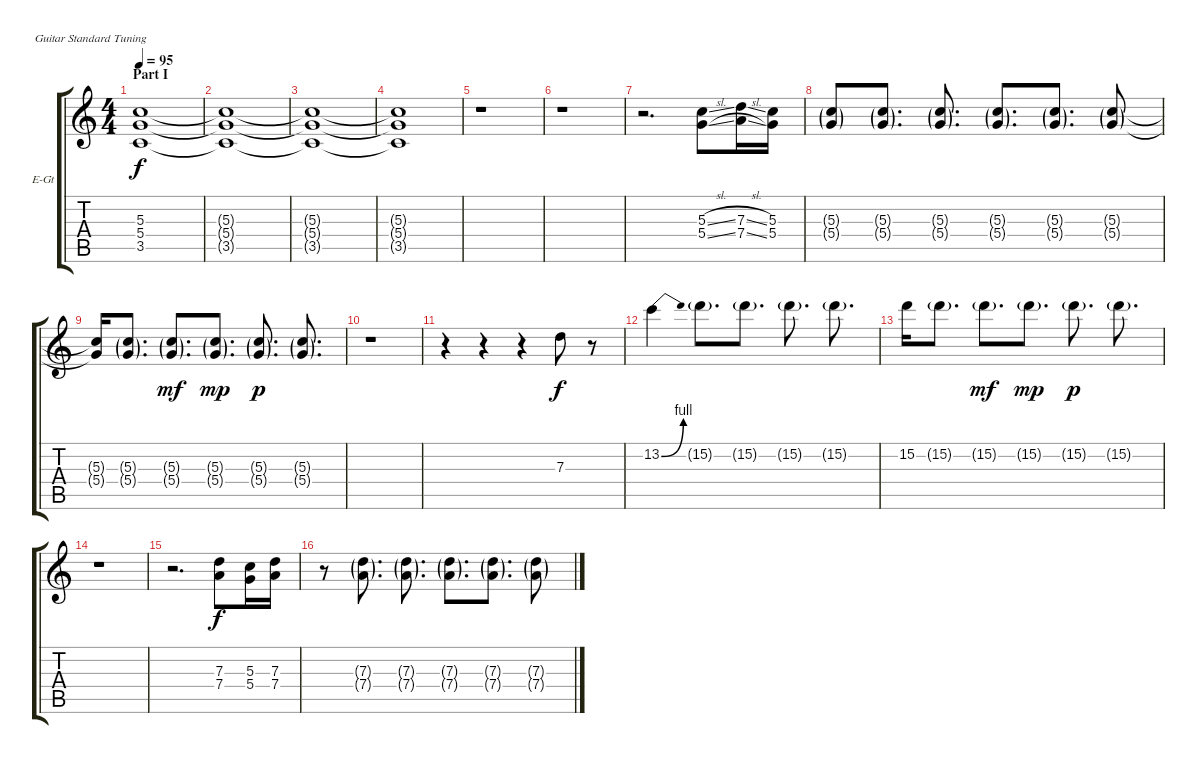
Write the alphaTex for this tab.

\bracketExtendMode groupsimilarinstruments
\firstSystemTrackNameOrientation horizontal
\otherSystemsTrackNameOrientation horizontal
\track ("Guit III" "E-Gt") {instrument overdrivenguitar}
\staff {score tabs}
\tuning (E4 B3 G3 D3 A2 E2)
\ts (4 4)
\section ("" "Part I")
\tempo 95
\clef g2
\ks c
(5.3 5.4 3.5).1{dy f instrument overdrivenguitar} |
(5.3{t} 5.4{t} 3.5{t}).1 |
(5.3{t} 5.4{t} 3.5{t}).1 |
(5.3{t} 5.4{t} 3.5{t}).1 |
r.1 |
r.1 |
r.2{d} (5.3{sl} 5.4{sl}).8 (7.3{sl} 7.4{sl}).16 (5.3 5.4).16 |
(5.3{g} 5.4{g}).8 (5.3{g} 5.4{g}).8{d} (5.3{g} 5.4{g}).8{d} (5.3{g} 5.4{g}).8{d} (5.3{g} 5.4{g}).8{d} (5.3{g} 5.4{g}).8 |
(5.3{t} 5.4{t}).16 (5.3{g} 5.4{g}).8{d} (5.3{g} 5.4{g}).8{d dy mf} (5.3{g} 5.4{g}).8{d dy mp} (5.3{g} 5.4{g}).8{d dy p} (5.3{g} 5.4{g}).8{d} |
r.1 |
r.4 r.4 r.4 7.3.8{dy f} r.8 |
13.2{be (bend 0 0 60 4)}.4 15.2{g}.8{d} 15.2{g}.8{d} 15.2{g}.8{d} 15.2{g}.8{d} |
15.2.16 15.2{g}.8{d} 15.2{g}.8{d dy mf} 15.2{g}.8{d dy mp} 15.2{g}.8{d dy p} 15.2{g}.8{d} |
r.1 |
r.2{d} (7.3 7.4).8{dy f} (5.3 5.4).16 (7.3 7.4).16 |
r.8 (7.3{g} 7.4{g}).8{d} (7.3{g} 7.4{g}).8{d} (7.3{g} 7.4{g}).8{d} (7.3{g} 7.4{g}).8{d} (7.3{g} 7.4{g}).8
